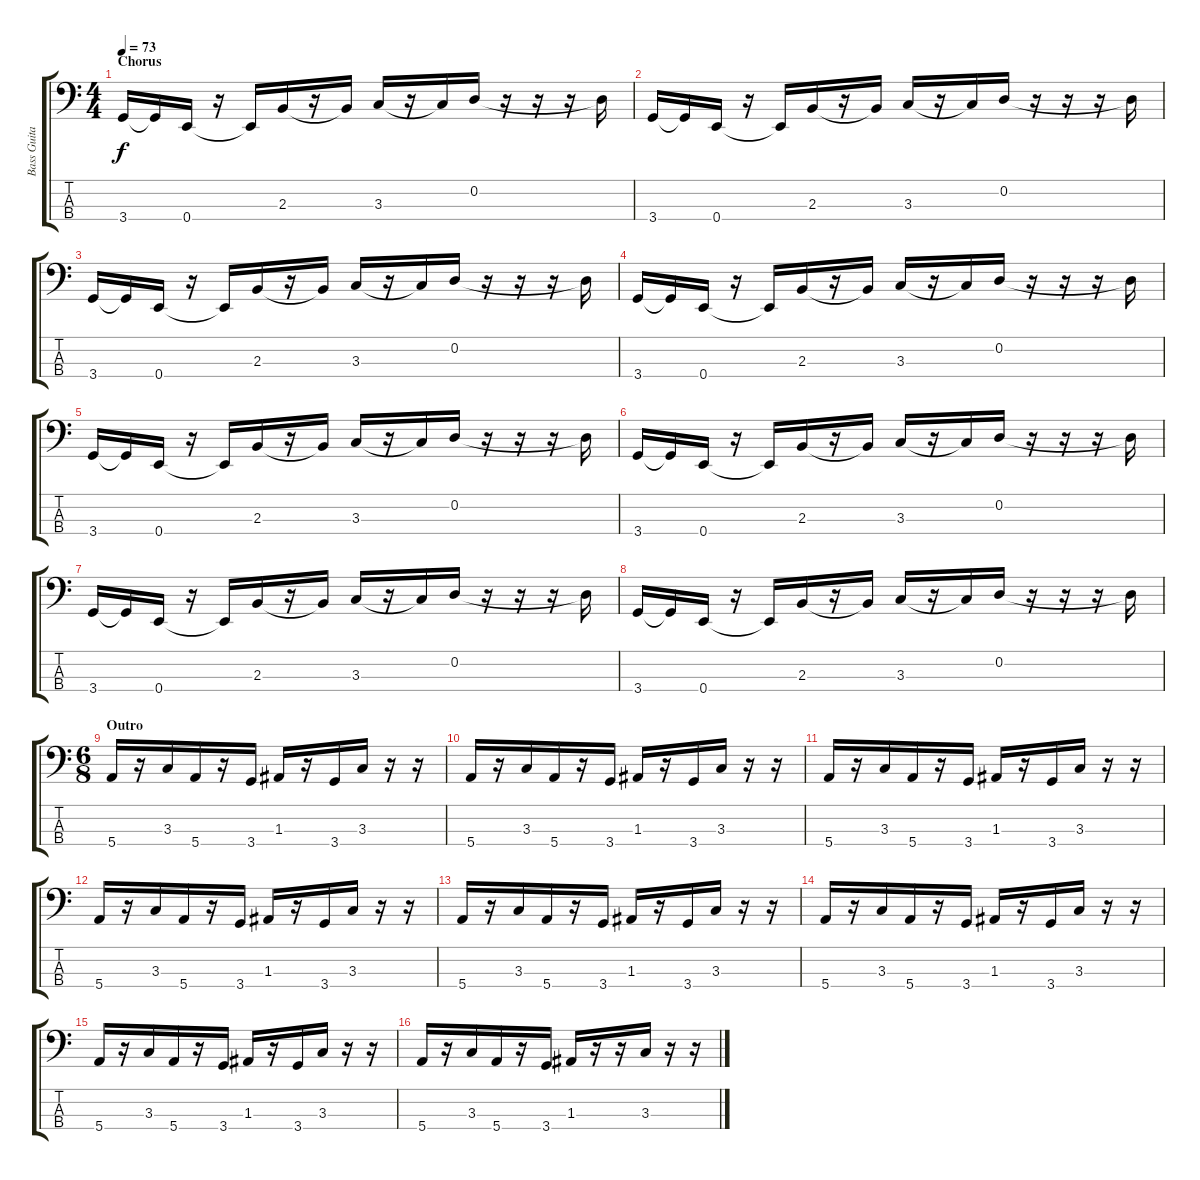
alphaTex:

\track ("Bass Guitar" "Bass Guita") {instrument electricbassfinger}
\staff {score tabs}
\tuning (G2 D2 A1 E1) {hide}
\ts (4 4)
\section ("" "Chorus")
\tempo 73
\clef f4
\ks c
3.4.16{dy f} 3.4{t}.16 0.4.16 r.16 0.4{t}.16 2.3.16 r.16 2.3{t}.16 3.3.16 r.16 3.3{t}.16 0.2.16 r.16 r.16 r.16 0.2{t}.16 |
3.4.16 3.4{t}.16 0.4.16 r.16 0.4{t}.16 2.3.16 r.16 2.3{t}.16 3.3.16 r.16 3.3{t}.16 0.2.16 r.16 r.16 r.16 0.2{t}.16 |
3.4.16 3.4{t}.16 0.4.16 r.16 0.4{t}.16 2.3.16 r.16 2.3{t}.16 3.3.16 r.16 3.3{t}.16 0.2.16 r.16 r.16 r.16 0.2{t}.16 |
3.4.16 3.4{t}.16 0.4.16 r.16 0.4{t}.16 2.3.16 r.16 2.3{t}.16 3.3.16 r.16 3.3{t}.16 0.2.16 r.16 r.16 r.16 0.2{t}.16 |
3.4.16 3.4{t}.16 0.4.16 r.16 0.4{t}.16 2.3.16 r.16 2.3{t}.16 3.3.16 r.16 3.3{t}.16 0.2.16 r.16 r.16 r.16 0.2{t}.16 |
3.4.16 3.4{t}.16 0.4.16 r.16 0.4{t}.16 2.3.16 r.16 2.3{t}.16 3.3.16 r.16 3.3{t}.16 0.2.16 r.16 r.16 r.16 0.2{t}.16 |
3.4.16 3.4{t}.16 0.4.16 r.16 0.4{t}.16 2.3.16 r.16 2.3{t}.16 3.3.16 r.16 3.3{t}.16 0.2.16 r.16 r.16 r.16 0.2{t}.16 |
3.4.16 3.4{t}.16 0.4.16 r.16 0.4{t}.16 2.3.16 r.16 2.3{t}.16 3.3.16 r.16 3.3{t}.16 0.2.16 r.16 r.16 r.16 0.2{t}.16 |
\ts (6 8)
\section ("" "Outro")
5.4.16 r.16 3.3.16 5.4.16 r.16 3.4.16 1.3.16 r.16 3.4.16 3.3.16 r.16 r.16 |
5.4.16 r.16 3.3.16 5.4.16 r.16 3.4.16 1.3.16 r.16 3.4.16 3.3.16 r.16 r.16 |
5.4.16 r.16 3.3.16 5.4.16 r.16 3.4.16 1.3.16 r.16 3.4.16 3.3.16 r.16 r.16 |
5.4.16 r.16 3.3.16 5.4.16 r.16 3.4.16 1.3.16 r.16 3.4.16 3.3.16 r.16 r.16 |
5.4.16 r.16 3.3.16 5.4.16 r.16 3.4.16 1.3.16 r.16 3.4.16 3.3.16 r.16 r.16 |
5.4.16 r.16 3.3.16 5.4.16 r.16 3.4.16 1.3.16 r.16 3.4.16 3.3.16 r.16 r.16 |
5.4.16 r.16 3.3.16 5.4.16 r.16 3.4.16 1.3.16 r.16 3.4.16 3.3.16 r.16 r.16 |
5.4.16 r.16 3.3.16 5.4.16 r.16 3.4.16 1.3.16 r.16 r.16 3.3.16 r.16 r.16
